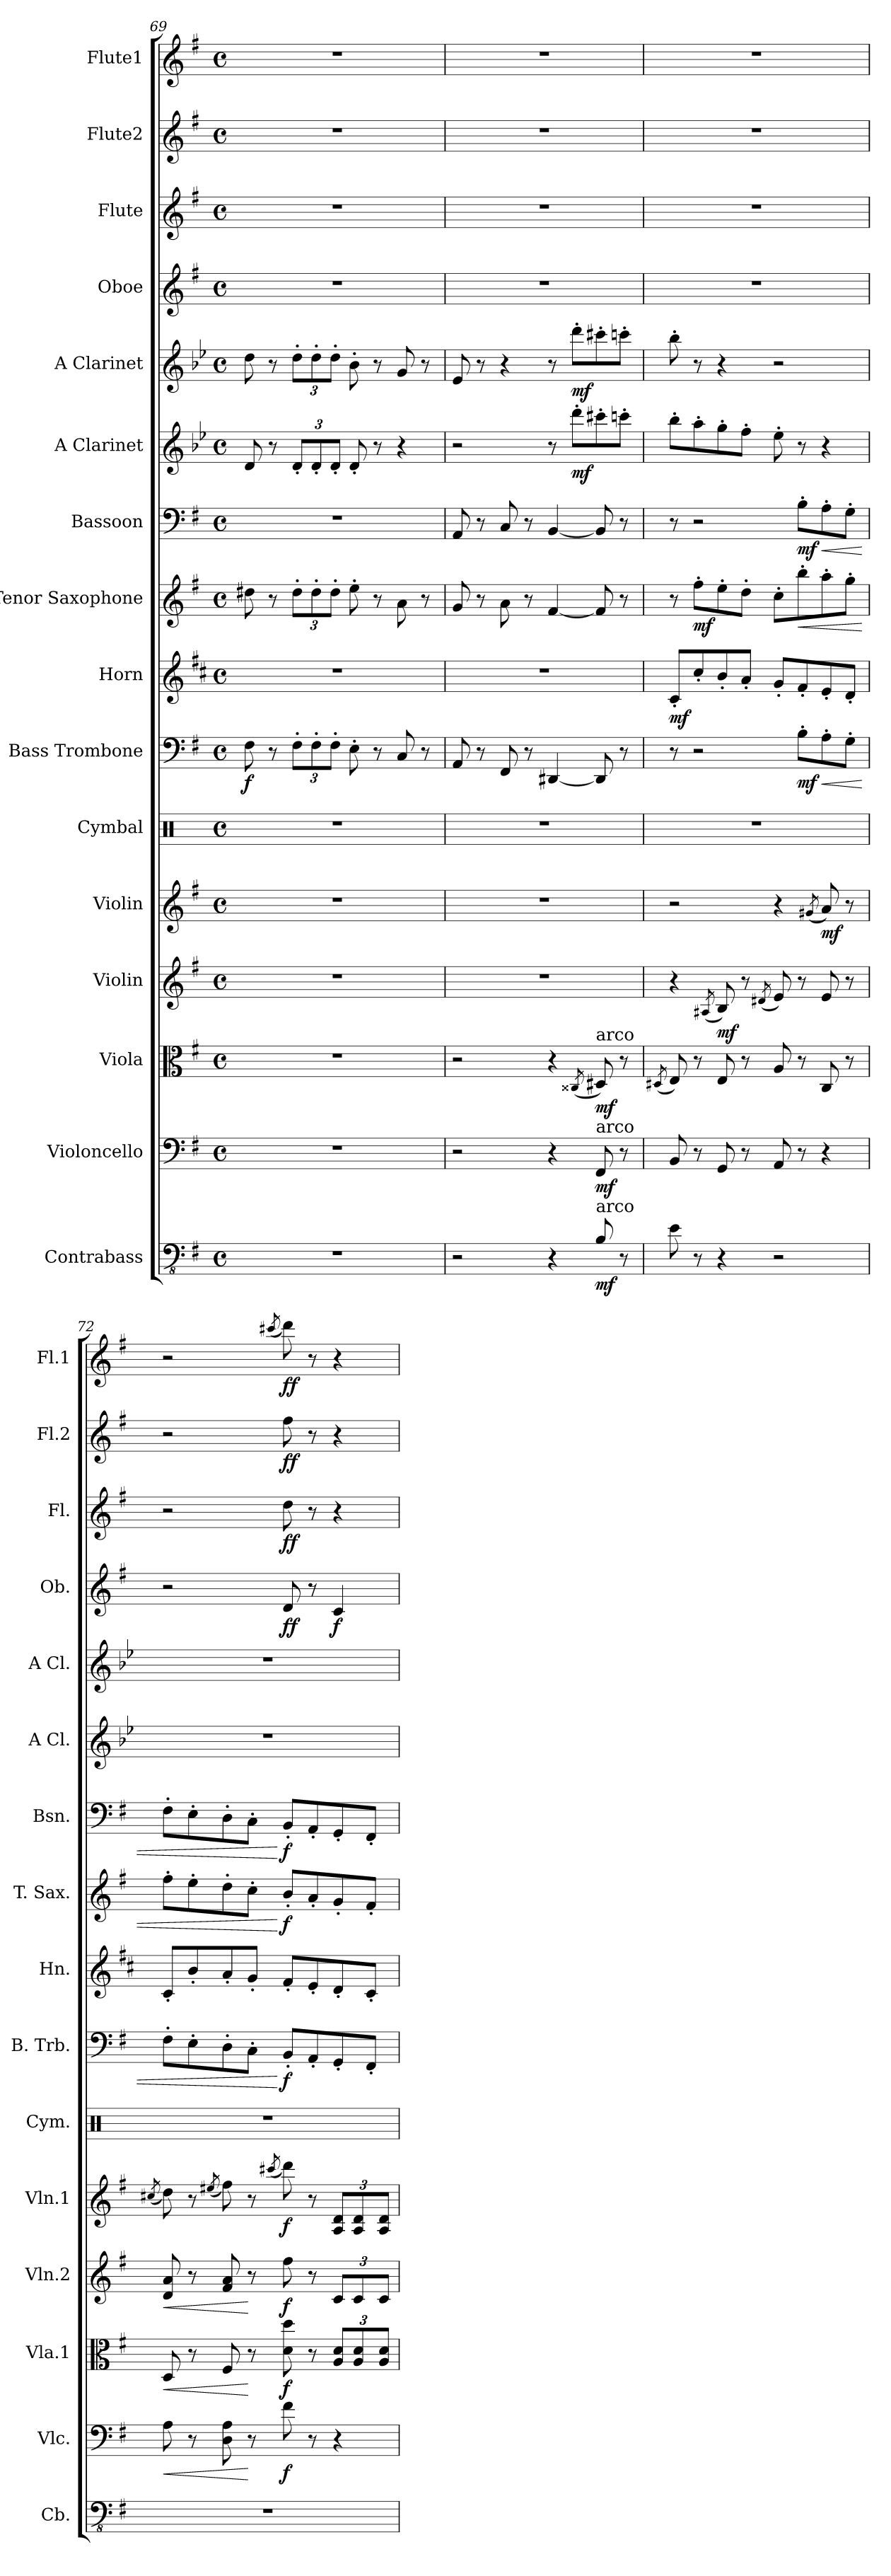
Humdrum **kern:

**kern	**dynam	**kern	**dynam	**kern	**dynam	**kern	**dynam	**kern	**dynam	**kern	**kern	**dynam	**kern	**dynam	**kern	**dynam	**kern	**dynam	**kern	**dynam	**kern	**dynam	**kern	**dynam	**kern	**dynam	**kern	**dynam	**kern	**dynam
*part16	*part16	*part15	*part15	*part14	*part14	*part13	*part13	*part12	*part12	*part11	*part10	*part10	*part9	*part9	*part8	*part8	*part7	*part7	*part6	*part6	*part5	*part5	*part4	*part4	*part3	*part3	*part2	*part2	*part1	*part1
*staff16	*staff16	*staff15	*staff15	*staff14	*staff14	*staff13	*staff13	*staff12	*staff12	*staff11	*staff10	*staff10	*staff9	*staff9	*staff8	*staff8	*staff7	*staff7	*staff6	*staff6	*staff5	*staff5	*staff4	*staff4	*staff3	*staff3	*staff2	*staff2	*staff1	*staff1
*I"Contrabass	*	*I"Violoncello	*	*I"Viola	*	*I"Violin	*	*I"Violin	*	*I"Cymbal	*I"Bass Trombone	*	*I"Horn	*	*I"Tenor Saxophone	*	*I"Bassoon	*	*I"A Clarinet	*	*I"A Clarinet	*	*I"Oboe	*	*I"Flute	*	*I"Flute2	*	*I"Flute1	*
*I'Cb.	*	*I'Vlc.	*	*I'Vla.1	*	*I'Vln.2	*	*I'Vln.1	*	*I'Cym.	*I'B. Trb.	*	*I'Hn.	*	*I'T. Sax.	*	*I'Bsn.	*	*I'A Cl.	*	*I'A Cl.	*	*I'Ob.	*	*I'Fl.	*	*I'Fl.2	*	*I'Fl.1	*
*clefFv4	*	*clefF4	*	*clefC3	*	*clefG2	*	*clefG2	*	*clefX	*clefF4	*	*clefG2	*	*clefG2	*	*clefF4	*	*clefG2	*	*clefG2	*	*clefG2	*	*clefG2	*	*clefG2	*	*clefG2	*
*ITrd7c12	*	*	*	*	*	*	*	*	*	*	*	*	*ITrd4c7	*	*ITrd8c14	*	*	*	*ITrd2c3	*	*ITrd2c3	*	*	*	*	*	*	*	*	*
*k[f#]	*	*k[f#]	*	*k[f#]	*	*k[f#]	*	*k[f#]	*	*k[]	*k[f#]	*	*k[f#]	*	*k[f#]	*	*k[f#]	*	*k[f#]	*	*k[f#]	*	*k[f#]	*	*k[f#]	*	*k[f#]	*	*k[f#]	*
*M4/4	*	*M4/4	*	*M4/4	*	*M4/4	*	*M4/4	*	*M4/4	*M4/4	*	*M4/4	*	*M4/4	*	*M4/4	*	*M4/4	*	*M4/4	*	*M4/4	*	*M4/4	*	*M4/4	*	*M4/4	*
*met(c)	*	*met(c)	*	*met(c)	*	*met(c)	*	*met(c)	*	*met(c)	*met(c)	*	*met(c)	*	*met(c)	*	*met(c)	*	*met(c)	*	*met(c)	*	*met(c)	*	*met(c)	*	*met(c)	*	*met(c)	*
=69	=69	=69	=69	=69	=69	=69	=69	=69	=69	=69	=69	=69	=69	=69	=69	=69	=69	=69	=69	=69	=69	=69	=69	=69	=69	=69	=69	=69	=69	=69
!	!	!	!	!	!	!	!	!	!	!	!	!LO:DY:b	!	!	!	!	!	!	!	!	!	!	!	!	!	!	!	!	!	!
1r	.	1r	.	1r	.	1r	.	1r	.	1r	8F#\	f	1r	.	8d#X\	.	1r	.	8B/	.	8b\	.	1r	.	1r	.	1r	.	1r	.
.	.	.	.	.	.	.	.	.	.	.	8r	.	.	.	8r	.	.	.	8r	.	8r	.	.	.	.	.	.	.	.	.
*	*	*	*	*	*	*	*	*	*	*	*Xbrackettup	*	*	*	*Xbrackettup	*	*	*	*Xbrackettup	*	*Xbrackettup	*	*	*	*	*	*	*	*	*
.	.	.	.	.	.	.	.	.	.	.	12F#'\L	.	.	.	12d#'\L	.	.	.	12B'/L	.	12b'\L	.	.	.	.	.	.	.	.	.
.	.	.	.	.	.	.	.	.	.	.	12F#'\	.	.	.	12d#'\	.	.	.	12B'/	.	12b'\	.	.	.	.	.	.	.	.	.
.	.	.	.	.	.	.	.	.	.	.	12F#'\J	.	.	.	12d#'\J	.	.	.	12B'/J	.	12b'\J	.	.	.	.	.	.	.	.	.
.	.	.	.	.	.	.	.	.	.	.	8E'\	.	.	.	8e'\	.	.	.	8B'/	.	8g'\	.	.	.	.	.	.	.	.	.
.	.	.	.	.	.	.	.	.	.	.	8r	.	.	.	8r	.	.	.	8r	.	8r	.	.	.	.	.	.	.	.	.
.	.	.	.	.	.	.	.	.	.	.	8C/	.	.	.	8A\	.	.	.	4r	.	8e/	.	.	.	.	.	.	.	.	.
.	.	.	.	.	.	.	.	.	.	.	8r	.	.	.	8r	.	.	.	.	.	8r	.	.	.	.	.	.	.	.	.
=70	=70	=70	=70	=70	=70	=70	=70	=70	=70	=70	=70	=70	=70	=70	=70	=70	=70	=70	=70	=70	=70	=70	=70	=70	=70	=70	=70	=70	=70	=70
2r	.	2r	.	2r	.	1r	.	1r	.	1r	8AA/	.	1r	.	8G/	.	8AA/	.	2r	.	8c/	.	1r	.	1r	.	1r	.	1r	.
.	.	.	.	.	.	.	.	.	.	.	8r	.	.	.	8r	.	8r	.	.	.	8r	.	.	.	.	.	.	.	.	.
.	.	.	.	.	.	.	.	.	.	.	8FF#/	.	.	.	8A\	.	8C/	.	.	.	4r	.	.	.	.	.	.	.	.	.
.	.	.	.	.	.	.	.	.	.	.	8r	.	.	.	8r	.	8r	.	.	.	.	.	.	.	.	.	.	.	.	.
4r	.	4r	.	4r	.	.	.	.	.	.	[4DD#X/	.	.	.	[4F#/	.	[4BB/	.	8r	.	8r	.	.	.	.	.	.	.	.	.
!	!	!	!	!	!	!	!	!	!	!	!	!	!	!	!	!	!	!	!	!LO:DY:b	!	!LO:DY:b	!	!	!	!	!	!	!	!
.	.	.	.	.	.	.	.	.	.	.	.	.	.	.	.	.	.	.	8bb'\L	mf	8bb'\L	mf	.	.	.	.	.	.	.	.
.	.	.	.	(8qC##X/	.	.	.	.	.	.	.	.	.	.	.	.	.	.	.	.	.	.	.	.	.	.	.	.	.	.
!	!	!	!	!LO:TX:a:t=arco	!	!	!	!	!	!	!	!	!	!	!	!	!	!	!	!	!	!	!	!	!	!	!	!	!	!
!	!	!LO:TX:a:t=arco	!	!	!	!	!	!	!	!	!	!	!	!	!	!	!	!	!	!	!	!	!	!	!	!	!	!	!	!
!LO:TX:a:t=arco	!	!	!	!	!	!	!	!	!	!	!	!	!	!	!	!	!	!	!	!	!	!	!	!	!	!	!	!	!	!
!	!LO:DY:b	!	!LO:DY:b	!	!LO:DY:b	!	!	!	!	!	!	!	!	!	!	!	!	!	!	!	!	!	!	!	!	!	!	!	!	!
8BBB/	mf	8FF#/	mf	8D#X/)	mf	.	.	.	.	.	8DD#/]	.	.	.	8F#/]	.	8BB/]	.	8aa#X'\	.	8aa#X'\	.	.	.	.	.	.	.	.	.
8r	.	8r	.	8r	.	.	.	.	.	.	8r	.	.	.	8r	.	8r	.	8aan'\J	.	8aan'\J	.	.	.	.	.	.	.	.	.
=71	=71	=71	=71	=71	=71	=71	=71	=71	=71	=71	=71	=71	=71	=71	=71	=71	=71	=71	=71	=71	=71	=71	=71	=71	=71	=71	=71	=71	=71	=71
.	.	.	.	(8qD#X/	.	.	.	.	.	.	.	.	.	.	.	.	.	.	.	.	.	.	.	.	.	.	.	.	.	.
!	!	!	!	!	!	!	!	!	!	!	!	!	!	!LO:DY:b	!	!	!	!	!	!	!	!	!	!	!	!	!	!	!	!
8EE\	.	8BB/	.	8E/)	.	4r	.	2r	.	1r	8r	.	8F#'/L	mf	8r	.	8r	.	8gg'\L	.	8gg'\	.	1r	.	1r	.	1r	.	1r	.
!	!	!	!	!	!	!	!	!	!	!	!	!	!	!	!	!LO:DY:b	!	!	!	!	!	!	!	!	!	!	!	!	!	!
8r	.	8r	.	8r	.	.	.	.	.	.	2r	.	8f#'/	.	8f#'\L	mf	2r	.	8ff#'\	.	8r	.	.	.	.	.	.	.	.	.
.	.	.	.	.	.	(8qA#X/	.	.	.	.	.	.	.	.	.	.	.	.	.	.	.	.	.	.	.	.	.	.	.	.
!	!	!	!	!	!	!	!LO:DY:b	!	!	!	!	!	!	!	!	!	!	!	!	!	!	!	!	!	!	!	!	!	!	!
4r	.	8GG/	.	8E/	.	8B/)	mf	.	.	.	.	.	8e'/	.	8e'\	.	.	.	8ee'\	.	4r	.	.	.	.	.	.	.	.	.
.	.	8r	.	8r	.	8r	.	.	.	.	.	.	8d'/J	.	8d'\J	.	.	.	8dd'\J	.	.	.	.	.	.	.	.	.	.	.
.	.	.	.	.	.	(8qd#X/	.	.	.	.	.	.	.	.	.	.	.	.	.	.	.	.	.	.	.	.	.	.	.	.
2r	.	8AA/	.	8A/	.	8e/)	.	4r	.	.	.	.	8c'/L	.	8c'\L	.	.	.	8cc'\	.	2r	.	.	.	.	.	.	.	.	.
!	!	!	!	!	!	!	!	!	!	!	!	!LO:HP:b	!	!	!	!LO:HP:b	!	!LO:HP:b	!	!	!	!	!	!	!	!	!	!	!	!
!	!	!	!	!	!	!	!	!	!	!	!	!LO:DY:n=1:b	!	!	!	!	!	!LO:DY:n=1:b	!	!	!	!	!	!	!	!	!	!	!	!
.	.	8r	.	8r	.	8r	.	.	.	.	8B'\L	< mf	8B'/	.	8b'\	<	8B'\L	< mf	8r	.	.	.	.	.	.	.	.	.	.	.
.	.	.	.	.	.	.	.	(8qg#X/	.	.	.	.	.	.	.	.	.	.	.	.	.	.	.	.	.	.	.	.	.	.
!	!	!	!	!	!	!	!	!	!LO:DY:b	!	!	!	!	!	!	!	!	!	!	!	!	!	!	!	!	!	!	!	!	!
.	.	4r	.	8C/	.	8e/	.	8a/)	mf	.	8A'\	.	8A'/	.	8a'\	.	8A'\	.	4r	.	.	.	.	.	.	.	.	.	.	.
.	.	.	.	8r	.	8r	.	8r	.	.	8G'\J	.	8G'/J	.	8g'\J	.	8G'\J	.	.	.	.	.	.	.	.	.	.	.	.	.
=72	=72	=72	=72	=72	=72	=72	=72	=72	=72	=72	=72	=72	=72	=72	=72	=72	=72	=72	=72	=72	=72	=72	=72	=72	=72	=72	=72	=72	=72	=72
.	.	.	.	.	.	.	.	(8qcc#X/	.	.	.	.	.	.	.	.	.	.	.	.	.	.	.	.	.	.	.	.	.	.
!	!	!	!LO:HP:b	!	!LO:HP:b	!	!LO:HP:b	!	!	!	!	!	!	!	!	!	!	!	!	!	!	!	!	!	!	!	!	!	!	!
1r	.	8A\	<	8D/	<	8d/ 8a/	<	8dd\)	.	1r	8F#'\L	.	8F#'/L	.	8f#'\L	.	8F#'\L	.	1r	.	1r	.	2r	.	2r	.	2r	.	2r	.
.	.	8r	.	8r	.	8r	.	8r	.	.	8E'\	.	8e'/	.	8e'\	.	8E'\	.	.	.	.	.	.	.	.	.	.	.	.	.
.	.	.	.	.	.	.	.	(8qee#X/	.	.	.	.	.	.	.	.	.	.	.	.	.	.	.	.	.	.	.	.	.	.
.	.	8D\ 8A\	.	8F#/	.	8f#/ 8a/	.	8ff#\)	.	.	8D'\	.	8d'/	.	8d'\	.	8D'\	.	.	.	.	.	.	.	.	.	.	.	.	.
.	.	8r	[	8r	[	8r	[	8r	.	.	8C'\J	.	8c'/J	.	8c'\J	.	8C'\J	.	.	.	.	.	.	.	.	.	.	.	.	.
.	.	.	.	.	.	.	.	(8qccc#X/	.	.	.	.	.	.	.	.	.	.	.	.	.	.	.	.	.	.	.	.	(8qccc#X/	.
!	!	!	!LO:DY:b	!	!LO:DY:b	!	!LO:DY:b	!	!LO:DY:b	!	!	!LO:DY:n=1:b	!	!	!	!LO:DY:n=1:b	!	!LO:DY:n=1:b	!	!	!	!	!	!LO:DY:b	!	!LO:DY:b	!	!LO:DY:b	!	!LO:DY:b
.	.	8f#\	f	8d\ 8dd\	f	8ff#\	f	8ddd\)	f	.	8BB'/L	[ f	8B'/L	.	8B'/L	[ f	8BB'/L	[ f	.	.	.	.	8d/	ff	8dd\	ff	8ff#\	ff	8ddd\)	ff
.	.	8r	.	8r	.	8r	.	8r	.	.	8AA'/	.	8A'/	.	8A'/	.	8AA'/	.	.	.	.	.	8r	.	8r	.	8r	.	8r	.
*	*	*	*	*Xbrackettup	*	*Xbrackettup	*	*Xbrackettup	*	*	*	*	*	*	*	*	*	*	*	*	*	*	*	*	*	*	*	*	*	*
!	!	!	!	!	!	!	!	!	!	!	!	!	!	!	!	!	!	!	!	!	!	!	!	!LO:DY:b	!	!	!	!	!	!
.	.	4r	.	12A/ 12d/L	.	12c/L	.	12A/ 12d/L	.	.	8GG'/	.	8G'/	.	8G'/	.	8GG'/	.	.	.	.	.	4c/	f	4r	.	4r	.	4r	.
.	.	.	.	12A/ 12d/	.	12c/	.	12A/ 12d/	.	.	.	.	.	.	.	.	.	.	.	.	.	.	.	.	.	.	.	.	.	.
.	.	.	.	.	.	.	.	.	.	.	8FF#'/J	.	8F#'/J	.	8F#'/J	.	8FF#'/J	.	.	.	.	.	.	.	.	.	.	.	.	.
.	.	.	.	12A/ 12d/J	.	12c/J	.	12A/ 12d/J	.	.	.	.	.	.	.	.	.	.	.	.	.	.	.	.	.	.	.	.	.	.
=	=	=	=	=	=	=	=	=	=	=	=	=	=	=	=	=	=	=	=	=	=	=	=	=	=	=	=	=	=	=
*-	*-	*-	*-	*-	*-	*-	*-	*-	*-	*-	*-	*-	*-	*-	*-	*-	*-	*-	*-	*-	*-	*-	*-	*-	*-	*-	*-	*-	*-	*-
